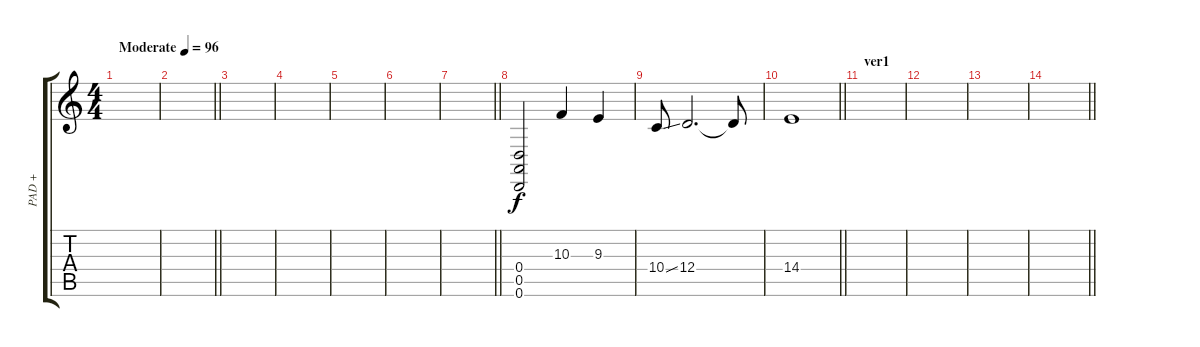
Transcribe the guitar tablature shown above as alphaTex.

\track ("PAD +" "PAD +") {instrument applause}
\staff {score tabs}
\tuning (E4 B3 G3 D3 A2 D2) {hide}
\ts (4 4)
\tempo (96 "Moderate")
\clef g2
\ks c
|
\barLineRight lightlight
|
|
|
|
|
\barLineRight lightlight
|
(0.4 0.5 0.6).2{instrument tremolostrings} 10.3.4 9.3.4 |
10.4{ss}.8 12.4.2{d} 12.4{t}.8 |
\barLineRight lightlight
14.4.1 |
\section ("" "ver1")
|
|
|
\barLineRight lightlight
